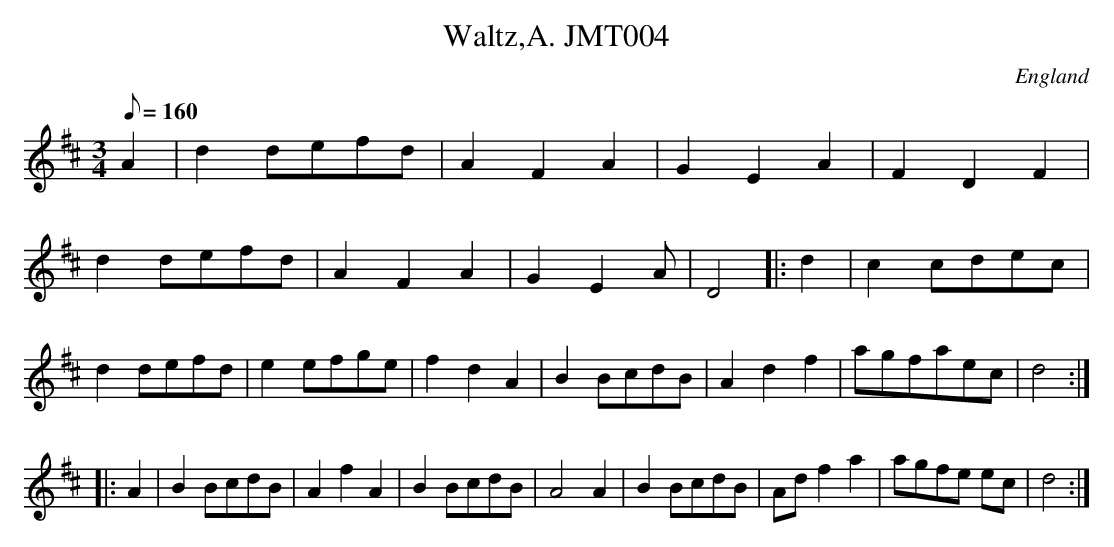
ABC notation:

X:1
T:Waltz,A. JMT004
M:3/4
L:1/8
Q:160
O:England
K:D
A2 | d2 d-ef-d | A2F2A2 | G2E2A2 | F2D2F2 |d2d-ef-d | A2 F2 A2 | G2 E2 A
2| D4
 :|!
|: d2| c2cdec | d2 defd | e2 efge | f2d2A2 | B2BcdB | A2 d2 f2 | agfaec
| d4 :|!
|: A2 | B2 BcdB | A2 f2 A2| B2BcdB |  A4 A2 | B2 BcdB | Ad f2 a2 |  agfe
ec | d4 :|]
